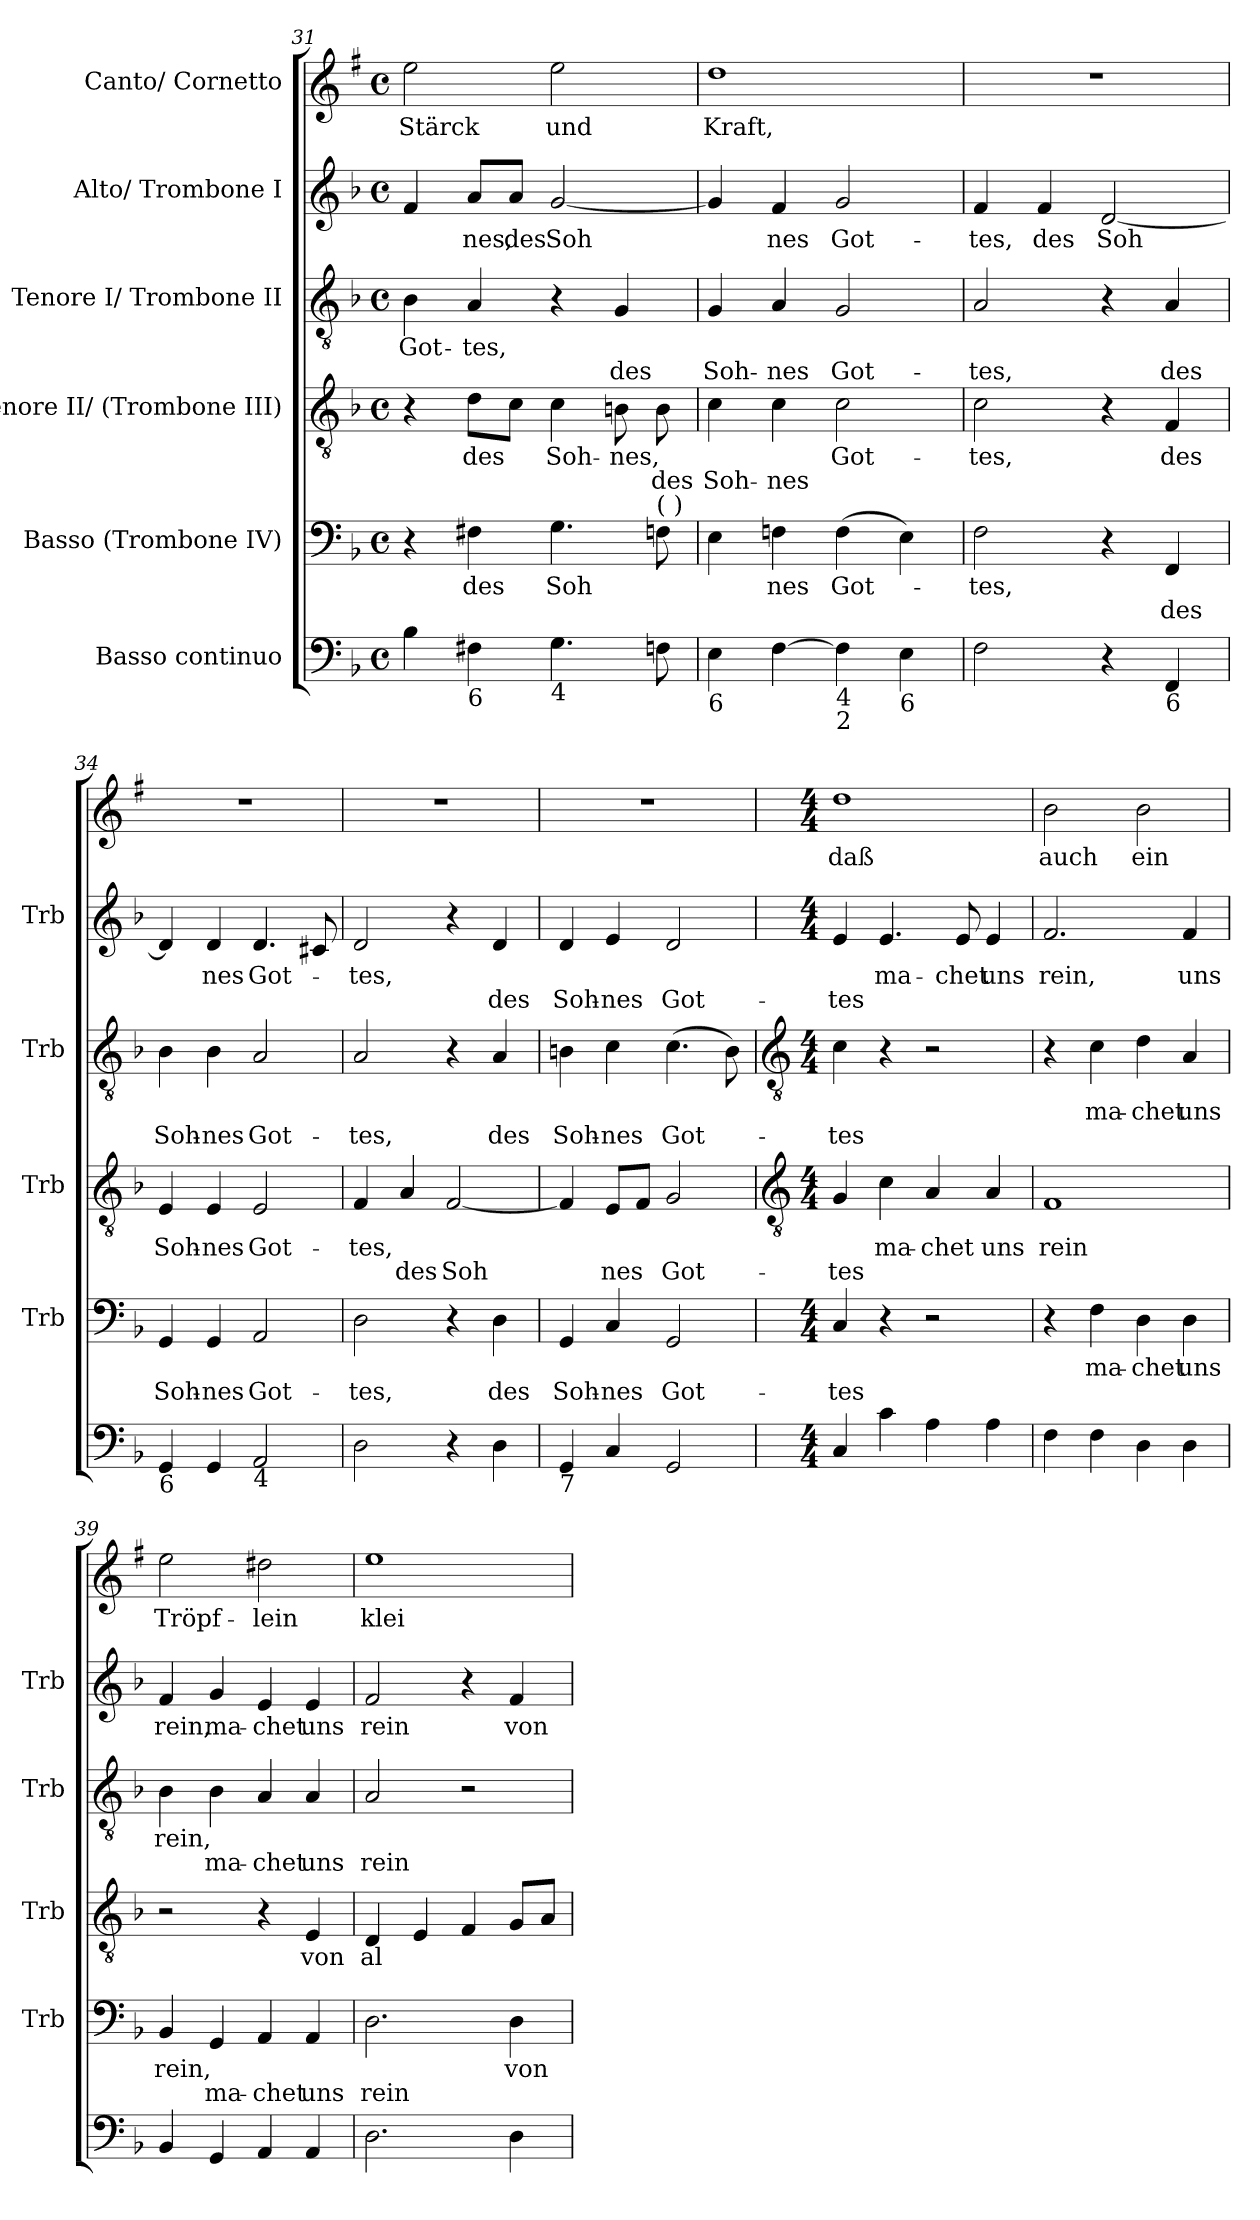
**kern	**kern	**text	**text	**kern	**text	**text	**kern	**text	**text	**kern	**text	**text	**kern	**text
*part6	*part5	*part5	*part5	*part4	*part4	*part4	*part3	*part3	*part3	*part2	*part2	*part2	*part1	*part1
*staff6	*staff5	*staff5	*staff5	*staff4	*staff4	*staff4	*staff3	*staff3	*staff3	*staff2	*staff2	*staff2	*staff1	*staff1
*I"Basso continuo	*I"Basso (Trombone IV)	*	*	*I"Tenore II/ (Trombone III)	*	*	*I"Tenore I/ Trombone II	*	*	*I"Alto/ Trombone I	*	*	*I"Canto/ Cornetto	*
*	*I'Trb	*	*	*I'Trb	*	*	*I'Trb	*	*	*I'Trb	*	*	*	*
*clefF4	*clefF4	*	*	*clefGv2	*	*	*clefGv2	*	*	*clefG2	*	*	*clefG2	*
*	*	*	*	*	*	*	*	*	*	*	*	*	*ITrd1c2	*
*k[b-]	*k[b-]	*	*	*k[b-]	*	*	*k[b-]	*	*	*k[b-]	*	*	*k[b-]	*
*F:	*F:	*	*	*F:	*	*	*F:	*	*	*F:	*	*	*F:	*
*M4/4	*M4/4	*	*	*M4/4	*	*	*M4/4	*	*	*M4/4	*	*	*M4/4	*
*met(c)	*met(c)	*	*	*met(c)	*	*	*met(c)	*	*	*met(c)	*	*	*met(c)	*
=31	=31	=31	=31	=31	=31	=31	=31	=31	=31	=31	=31	=31	=31	=31
!	!	!	!	!	!	!	!	!LO:LY:b	!	!	!	!	!	!LO:LY:b
4B-	4r	.	.	4r	.	.	4B-	Got-	.	4f	.	.	2dd	Stärck
!LO:TX:b:t=6	!	!	!	!	!	!	!	!	!	!	!	!	!	!
!	!	!LO:LY:b	!	!	!LO:LY:b	!	!	!LO:LY:b	!	!	!LO:LY:b	!	!	!
4F#X	4F#X	des	.	8dL	des	.	4A	-tes,	.	8a/L	nes,	.	.	.
!	!	!	!	!	!	!	!	!	!	!	!LO:LY:b	!	!	!
.	.	.	.	8cJ	.	.	.	.	.	8a/J	des	.	.	.
!LO:TX:b:t=4	!	!	!	!	!	!	!	!	!	!	!	!	!	!
!	!	!LO:LY:b	!	!	!LO:LY:b	!	!	!	!	!	!LO:LY:b	!	!	!LO:LY:b
4.G	4.G	Soh	.	4c	Soh-	.	4r	.	.	[2g	Soh	.	2dd	und
!	!	!	!	!	!LO:LY:b	!	!	!	!LO:LY:b	!	!	!	!	!
.	.	.	.	8Bn	-nes,	.	4G	.	des	.	.	.	.	.
!	!LO:TX:a:t=(  )	!	!	!	!	!	!	!	!	!	!	!	!	!
!	!	!	!	!	!	!LO:LY:b	!	!	!	!	!	!	!	!
8Fn	8F	.	.	8B	.	des	.	.	.	.	.	.	.	.
=32	=32	=32	=32	=32	=32	=32	=32	=32	=32	=32	=32	=32	=32	=32
!LO:TX:b:t=6	!	!	!	!	!	!	!	!	!	!	!	!	!	!
!	!	!	!	!	!	!LO:LY:b	!	!	!LO:LY:b	!	!	!	!	!LO:LY:b
4E	4E	.	.	4c	.	Soh-	4G	.	Soh-	4g]	.	.	1cc	Kraft,
!	!	!LO:LY:b	!	!	!	!LO:LY:b	!	!	!LO:LY:b	!	!LO:LY:b	!	!	!
[4F	4Fn	nes	.	4c	.	-nes	4A	.	-nes	4f	nes	.	.	.
!LO:TX:b:t=4\n2	!	!	!	!	!	!	!	!	!	!	!	!	!	!
!	!	!LO:LY:b	!	!	!LO:LY:b	!	!	!	!LO:LY:b	!	!LO:LY:b	!	!	!
4F]	(>4F	Got-	.	2c	Got-	.	2G	.	Got-	2g	Got-	.	.	.
!LO:TX:b:t=6	!	!	!	!	!	!	!	!	!	!	!	!	!	!
4E	4E)	.	.	.	.	.	.	.	.	.	.	.	.	.
=33	=33	=33	=33	=33	=33	=33	=33	=33	=33	=33	=33	=33	=33	=33
!	!	!LO:LY:b	!	!	!LO:LY:b	!	!	!	!LO:LY:b	!	!LO:LY:b	!	!	!
2F	2F	-tes,	.	2c	-tes,	.	2A	.	-tes,	4f	-tes,	.	1r	.
!	!	!	!	!	!	!	!	!	!	!	!LO:LY:b	!	!	!
.	.	.	.	.	.	.	.	.	.	4f	des	.	.	.
!	!	!	!	!	!	!	!	!	!	!	!LO:LY:b	!	!	!
4r	4r	.	.	4r	.	.	4r	.	.	[2d	Soh	.	.	.
!LO:TX:b:t=6	!	!	!	!	!	!	!	!	!	!	!	!	!	!
!	!	!	!LO:LY:b	!	!LO:LY:b	!	!	!	!LO:LY:b	!	!	!	!	!
4FF	4FF	.	des	4F	des	.	4A	.	des	.	.	.	.	.
=34	=34	=34	=34	=34	=34	=34	=34	=34	=34	=34	=34	=34	=34	=34
!LO:TX:b:t=6	!	!	!	!	!	!	!	!	!	!	!	!	!	!
!	!	!	!LO:LY:b	!	!LO:LY:b	!	!	!	!LO:LY:b	!	!	!	!	!
4GG	4GG	.	Soh-	4E	Soh-	.	4B-	.	Soh-	4d]	.	.	1r	.
!	!	!	!LO:LY:b	!	!LO:LY:b	!	!	!	!LO:LY:b	!	!LO:LY:b	!	!	!
4GG	4GG	.	-nes	4E	-nes	.	4B-	.	-nes	4d	nes	.	.	.
!LO:TX:b:t=4	!	!	!	!	!	!	!	!	!	!	!	!	!	!
!	!	!	!LO:LY:b	!	!LO:LY:b	!	!	!	!LO:LY:b	!	!LO:LY:b	!	!	!
2AA	2AA	.	Got-	2E	Got-	.	2A	.	Got-	4.d	Got-	.	.	.
.	.	.	.	.	.	.	.	.	.	8c#X	.	.	.	.
=35	=35	=35	=35	=35	=35	=35	=35	=35	=35	=35	=35	=35	=35	=35
!	!	!	!LO:LY:b	!	!LO:LY:b	!	!	!	!LO:LY:b	!	!LO:LY:b	!	!	!
2D	2D	.	-tes,	4F	-tes,	.	2A	.	-tes,	2d	-tes,	.	1r	.
!	!	!	!	!	!	!LO:LY:b	!	!	!	!	!	!	!	!
.	.	.	.	4A	.	des	.	.	.	.	.	.	.	.
!	!	!	!	!	!	!LO:LY:b	!	!	!	!	!	!	!	!
4r	4r	.	.	[2F	.	Soh	4r	.	.	4r	.	.	.	.
!	!	!	!LO:LY:b	!	!	!	!	!	!LO:LY:b	!	!	!LO:LY:b	!	!
4D	4D	.	des	.	.	.	4A	.	des	4d	.	des	.	.
=36	=36	=36	=36	=36	=36	=36	=36	=36	=36	=36	=36	=36	=36	=36
!LO:TX:b:t=7	!	!	!	!	!	!	!	!	!	!	!	!	!	!
!	!	!	!LO:LY:b	!	!	!	!	!	!LO:LY:b	!	!	!LO:LY:b	!	!
4GG	4GG	.	Soh-	4F]	.	.	4Bn	.	Soh-	4d	.	Soh-	1r	.
!	!	!	!LO:LY:b	!	!	!LO:LY:b	!	!	!LO:LY:b	!	!	!LO:LY:b	!	!
4C	4C	.	-nes	8EL	.	nes	4c	.	-nes	4e	.	-nes	.	.
.	.	.	.	8FJ	.	.	.	.	.	.	.	.	.	.
!	!	!	!LO:LY:b	!	!	!LO:LY:b	!	!	!LO:LY:b	!	!	!LO:LY:b	!	!
2GG	2GG	.	Got-	2G	.	Got-	(>4.c	.	Got-	2d	.	Got-	.	.
.	.	.	.	.	.	.	8B)	.	.	.	.	.	.	.
!!LO:LB:g=z
=37	=37	=37	=37	=37	=37	=37	=37	=37	=37	=37	=37	=37	=37	=37
*	*	*	*	*clefGv2	*	*	*clefGv2	*	*	*	*	*	*	*
*M4/4	*M4/4	*	*	*M4/4	*	*	*M4/4	*	*	*M4/4	*	*	*M4/4	*
!	!	!	!LO:LY:b	!	!	!LO:LY:b	!	!	!LO:LY:b	!	!	!LO:LY:b	!	!LO:LY:b
4C	4C	.	-tes	4G	.	-tes	4c	.	-tes	4e	.	-tes	1cc	daß
!	!	!	!	!	!LO:LY:b	!	!	!	!	!	!LO:LY:b	!	!	!
4c	4r	.	.	4c	ma-	.	4r	.	.	4.e	ma-	.	.	.
!	!	!	!	!	!LO:LY:b	!	!	!	!	!	!	!	!	!
4A	2r	.	.	4A	-chet	.	2r	.	.	.	.	.	.	.
!	!	!	!	!	!	!	!	!	!	!	!LO:LY:b	!	!	!
.	.	.	.	.	.	.	.	.	.	8e	-chet	.	.	.
!	!	!	!	!	!LO:LY:b	!	!	!	!	!	!LO:LY:b	!	!	!
4A	.	.	.	4A	uns	.	.	.	.	4e	uns	.	.	.
=38	=38	=38	=38	=38	=38	=38	=38	=38	=38	=38	=38	=38	=38	=38
!	!	!	!	!	!LO:LY:b	!	!	!	!	!	!LO:LY:b	!	!	!LO:LY:b
4F	4r	.	.	1F	rein	.	4r	.	.	2.f	rein,	.	2a	auch
!	!	!LO:LY:b	!	!	!	!	!	!LO:LY:b	!	!	!	!	!	!
4F	4F	ma-	.	.	.	.	4c	ma-	.	.	.	.	.	.
!	!	!LO:LY:b	!	!	!	!	!	!LO:LY:b	!	!	!	!	!	!LO:LY:b
4D	4D	-chet	.	.	.	.	4d	-chet	.	.	.	.	2a	ein
!	!	!LO:LY:b	!	!	!	!	!	!LO:LY:b	!	!	!LO:LY:b	!	!	!
4D	4D	uns	.	.	.	.	4A	uns	.	4f	uns	.	.	.
=39	=39	=39	=39	=39	=39	=39	=39	=39	=39	=39	=39	=39	=39	=39
!	!	!LO:LY:b	!	!	!	!	!	!LO:LY:b	!	!	!LO:LY:b	!	!	!LO:LY:b
4BB-	4BB-	rein,	.	2r	.	.	4B-	rein,	.	4f	rein,	.	2dd	Tröpf-
!	!	!	!LO:LY:b	!	!	!	!	!	!LO:LY:b	!	!LO:LY:b	!	!	!
4GG	4GG	.	ma-	.	.	.	4B-	.	ma-	4g	ma-	.	.	.
!	!	!	!LO:LY:b	!	!	!	!	!	!LO:LY:b	!	!LO:LY:b	!	!	!LO:LY:b
4AA	4AA	.	-chet	4r	.	.	4A	.	-chet	4e	-chet	.	2cc#X	-lein
!	!	!	!LO:LY:b	!	!LO:LY:b	!	!	!	!LO:LY:b	!	!LO:LY:b	!	!	!
4AA	4AA	.	uns	4E	von	.	4A	.	uns	4e	uns	.	.	.
=40	=40	=40	=40	=40	=40	=40	=40	=40	=40	=40	=40	=40	=40	=40
!	!	!	!LO:LY:b	!	!LO:LY:b	!	!	!	!LO:LY:b	!	!LO:LY:b	!	!	!LO:LY:b
2.D	2.D	.	rein	4D	al	.	2A	.	rein	2f	rein	.	1dd	klei
.	.	.	.	4E	.	.	.	.	.	.	.	.	.	.
.	.	.	.	4F	.	.	2r	.	.	4r	.	.	.	.
!	!	!LO:LY:b	!	!	!	!	!	!	!	!	!LO:LY:b	!	!	!
4D	4D	von	.	8GL	.	.	.	.	.	4f	von	.	.	.
.	.	.	.	8AJ	.	.	.	.	.	.	.	.	.	.
=	=	=	=	=	=	=	=	=	=	=	=	=	=	=
*-	*-	*-	*-	*-	*-	*-	*-	*-	*-	*-	*-	*-	*-	*-
